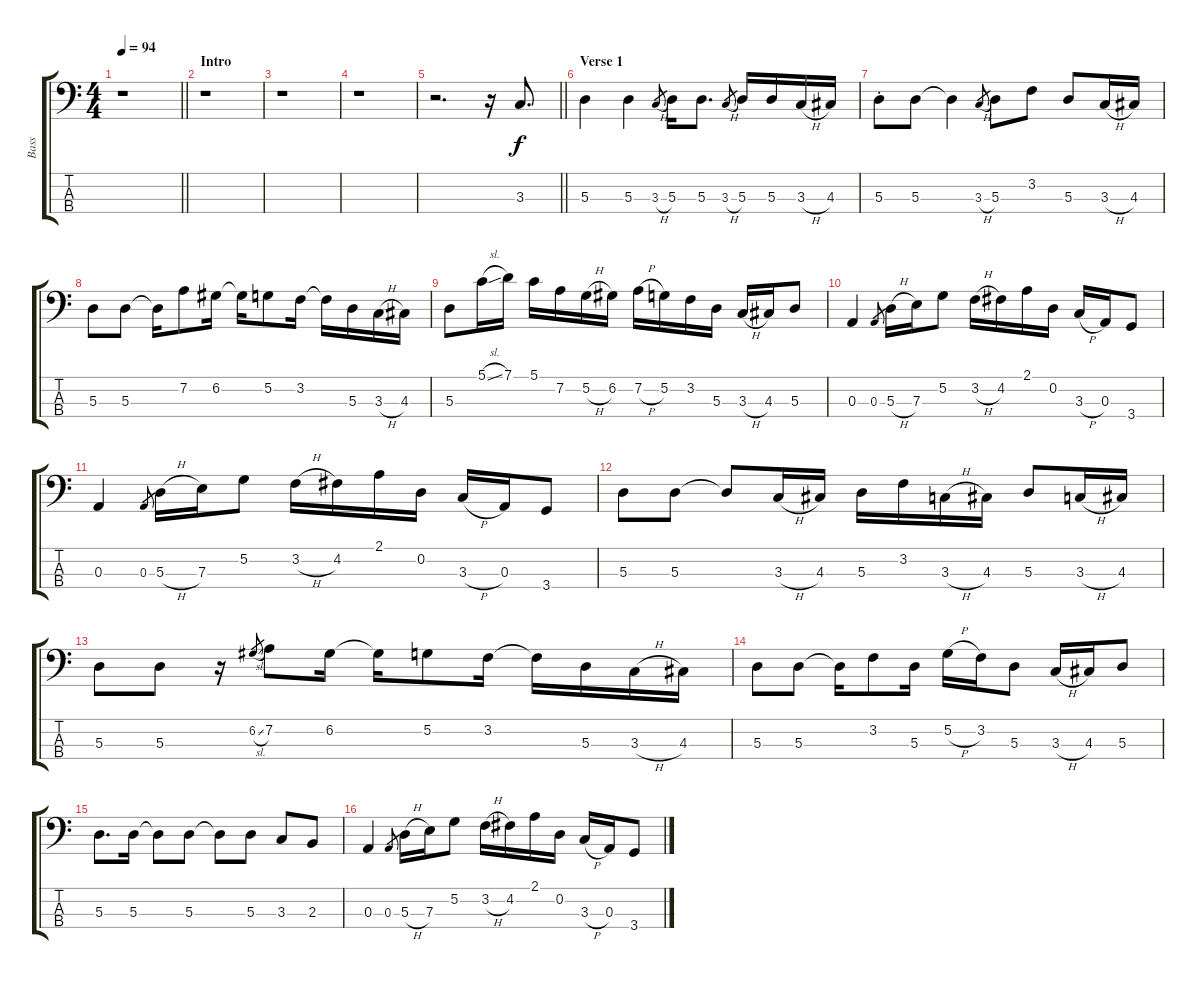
\track ("Bass" "Bass") {instrument electricbassfinger}
\staff {score tabs}
\tuning (G2 D2 A1 E1) {hide}
\ts (4 4)
\tempo 94
\clef f4
\barLineRight lightlight
\ks c
r.1{dy f instrument electricbassfinger} |
\section ("" "Intro")
r.1 |
r.1 |
r.1 |
\barLineRight lightlight
r.2{d} r.16 3.3.8{d} |
\section ("" "Verse 1")
5.3.4 5.3.4 3.3{h}.8{gr} 5.3.16 5.3.8{d} 3.3{h}.8{gr} 5.3.16 5.3.16 3.3{h}.16 4.3.16 |
5.3{st}.8 5.3.8 5.3{t}.4 3.3{h}.8{gr} 5.3.8 3.2.8 5.3.8 3.3{h}.16 4.3.16 |
5.3.8 5.3.8 5.3{t}.16 7.2.8 6.2.16 6.2{t}.16 5.2.8 3.2.16 3.2{t}.16 5.3.16 3.3{h}.16 4.3.16 |
5.3.8 5.1{sl}.16 7.1.16 5.1.16 7.2.16 5.2{h}.16 6.2.16 7.2{h}.16 5.2.16 3.2.16 5.3.16 3.3{h}.16 4.3.16 5.3.8 |
0.3.4 0.3.8{gr} 5.3{h}.16 7.3.16 5.2.8 3.2{h}.16 4.2.16 2.1.16 0.2.16 3.3{h}.16 0.3.16 3.4.8 |
0.3.4 0.3.8{gr} 5.3{h}.16 7.3.16 5.2.8 3.2{h}.16 4.2.16 2.1.16 0.2.16 3.3{h}.16 0.3.16 3.4.8 |
5.3.8 5.3.8 5.3{t}.8 3.3{h}.16 4.3.16 5.3.16 3.2.16 3.3{h}.16 4.3.16 5.3.8 3.3{h}.16 4.3.16 |
5.3.8 5.3.8 r.16 6.2{sl}.8{gr} 7.2.8 6.2.16 6.2{t}.16 5.2.8 3.2.16 3.2{t}.16 5.3.16 3.3{h}.16 4.3.16 |
5.3.8 5.3.8 5.3{t}.16 3.2.8 5.3.16 5.2{h}.16 3.2.16 5.3.8 3.3{h}.16 4.3.16 5.3.8 |
5.3.8{d} 5.3.16 5.3{t}.8 5.3.8 5.3{t}.8 5.3.8 3.3.8 2.3.8 |
0.3.4 0.3.8{gr} 5.3{h}.16 7.3.16 5.2.8 3.2{h}.16 4.2.16 2.1.16 0.2.16 3.3{h}.16 0.3.16 3.4.8
